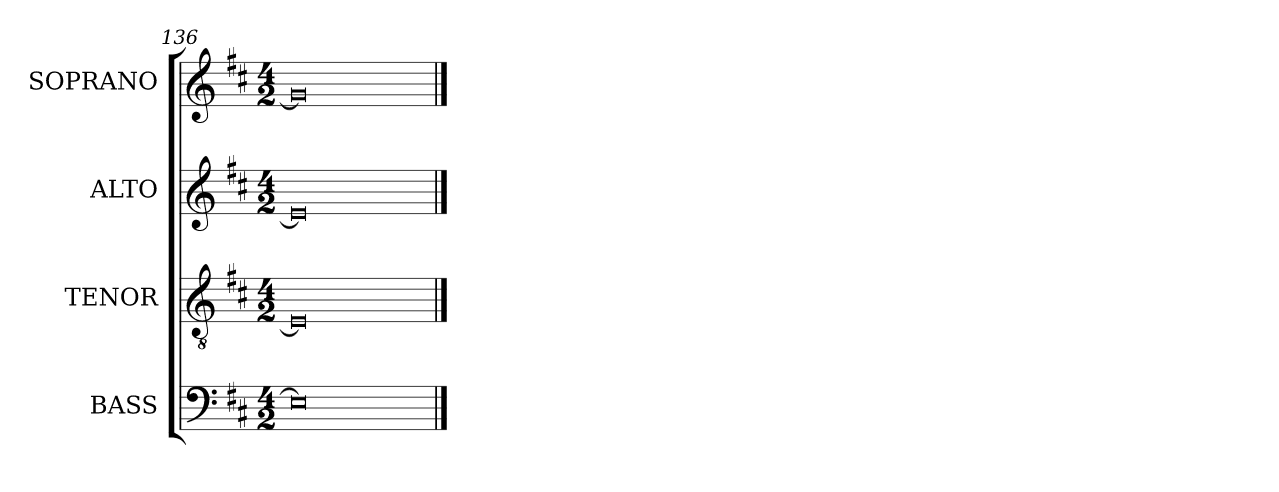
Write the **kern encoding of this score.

**kern	**kern	**kern	**kern
*part4	*part3	*part2	*part1
*staff4	*staff3	*staff2	*staff1
*I"BASS	*I"TENOR	*I"ALTO	*I"SOPRANO
*I'B.	*I'T.	*I'A.	*I'S.
*clefF4	*clefGv2	*clefG2	*clefG2
*	*ITrd7c12	*	*
*k[f#c#]	*k[f#c#]	*k[f#c#]	*k[f#c#]
*D:	*D:	*D:	*D:
*M4/2	*M4/2	*M4/2	*M4/2
=136	=136	=136	=136
0Ei]	0EEi]	0ei]	0g#i]
==	==	==	==
*-	*-	*-	*-
